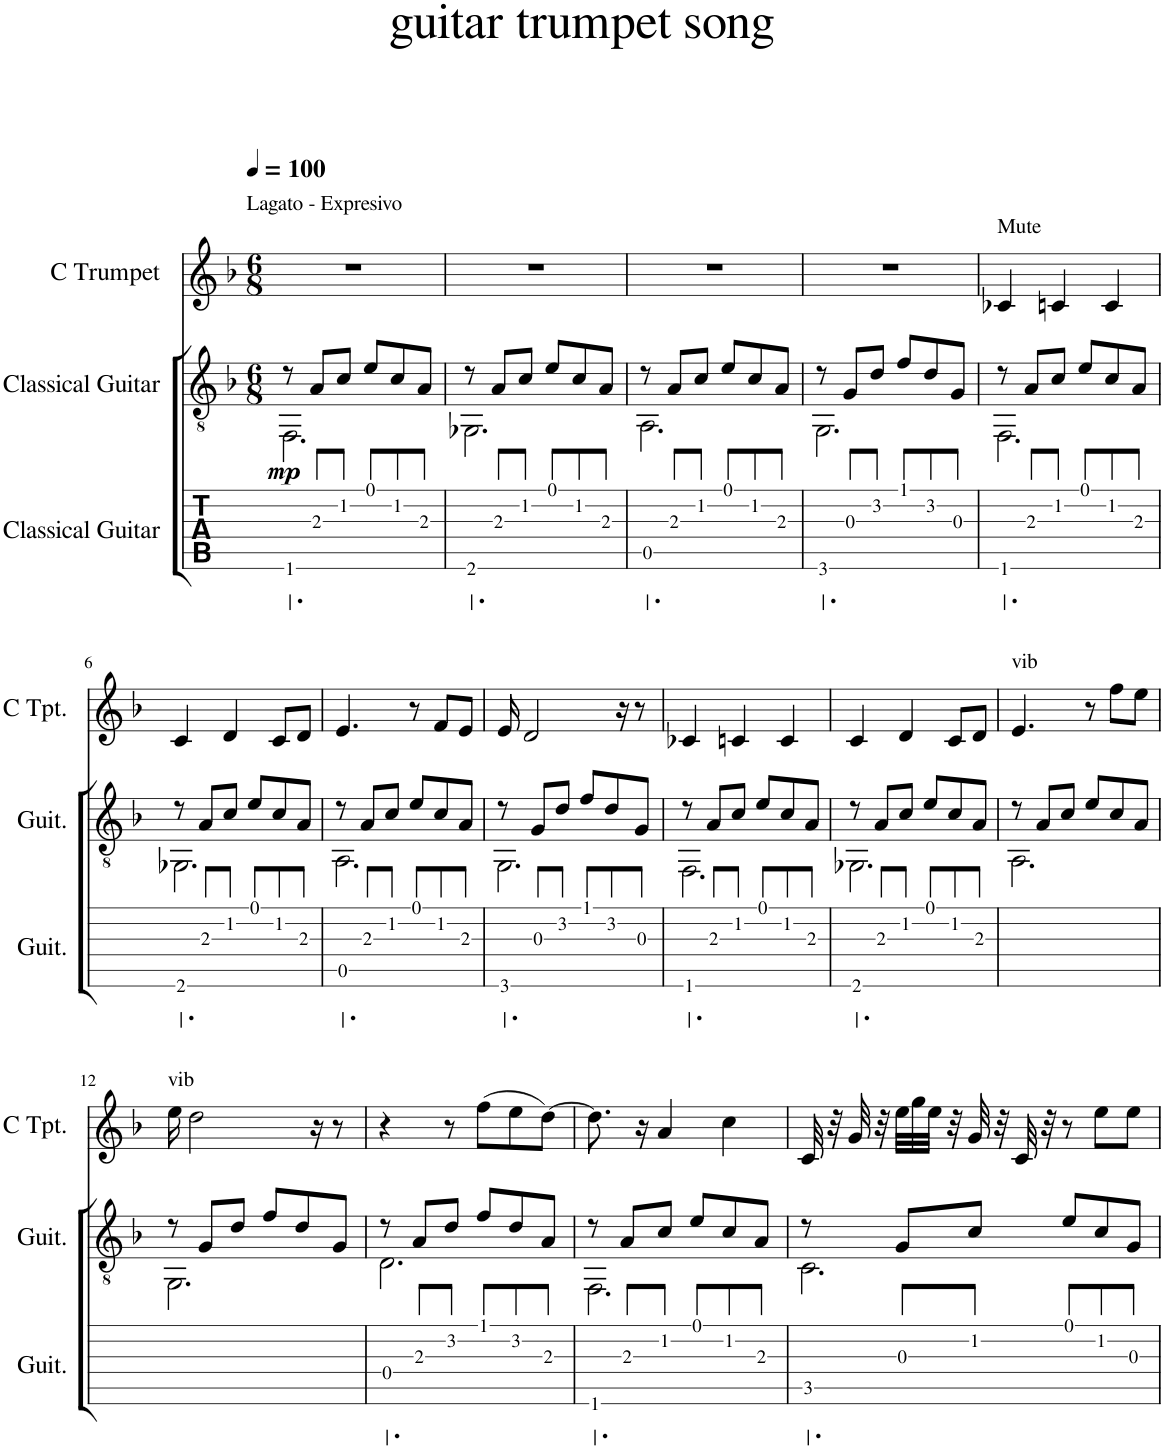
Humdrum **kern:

**kern	**kern	**dynam	**kern
*part3	*part2	*part2	*part1
*staff3	*staff2	*staff2	*staff1
*I"Classical Guitar	*I"Classical Guitar	*	*I"C Trumpet
*I'Guit.	*I'Guit.	*	*I'C Tpt.
*stria6	*	*	*
*	*clefGv2	*	*clefG2
*k[b-]	*k[b-]	*	*k[b-]
*M6/8	*M6/8	*	*M6/8
*MM100	*MM100	*	*MM100
=1	=1	=1	=1
*^	*^	*	*
!	!	!	!	!	!LO:TX:a:t=Lagato - Expresivo
!	!	!	!	!LO:DY:b	!
8r	2.FF\	8r	2.FF\	mp	2.r
8A/L	.	8A/L	.	.	.
8c/J	.	8c/J	.	.	.
8e/L	.	8e/L	.	.	.
8c/	.	8c/	.	.	.
8A/J	.	8A/J	.	.	.
=2	=2	=2	=2	=2	=2
8r	2.GG-X\	8r	2.GG-X\	.	2.r
8A/L	.	8A/L	.	.	.
8c/J	.	8c/J	.	.	.
8e/L	.	8e/L	.	.	.
8c/	.	8c/	.	.	.
8A/J	.	8A/J	.	.	.
=3	=3	=3	=3	=3	=3
8r	2.AA\	8r	2.AA\	.	2.r
8A/L	.	8A/L	.	.	.
8c/J	.	8c/J	.	.	.
8e/L	.	8e/L	.	.	.
8c/	.	8c/	.	.	.
8A/J	.	8A/J	.	.	.
=4	=4	=4	=4	=4	=4
8r	2.GG\	8r	2.GG\	.	2.r
8G/L	.	8G/L	.	.	.
8d/J	.	8d/J	.	.	.
8f/L	.	8f/L	.	.	.
8d/	.	8d/	.	.	.
8G/J	.	8G/J	.	.	.
=5	=5	=5	=5	=5	=5
!	!	!	!	!	!LO:TX:a:t=Mute
8r	2.FF\	8r	2.FF\	.	4c-X/
8A/L	.	8A/L	.	.	.
8c/J	.	8c/J	.	.	4cn/
8e/L	.	8e/L	.	.	.
8c/	.	8c/	.	.	4c/
8A/J	.	8A/J	.	.	.
!!LO:LB:g=z
=6	=6	=6	=6	=6	=6
8r	2.GG-X\	8r	2.GG-X\	.	4c/
8A/L	.	8A/L	.	.	.
8c/J	.	8c/J	.	.	4d/
8e/L	.	8e/L	.	.	.
8c/	.	8c/	.	.	8c/L
8A/J	.	8A/J	.	.	8d/J
=7	=7	=7	=7	=7	=7
8r	2.AA\	8r	2.AA\	.	4.e/
8A/L	.	8A/L	.	.	.
8c/J	.	8c/J	.	.	.
8e/L	.	8e/L	.	.	8r
8c/	.	8c/	.	.	8f/L
8A/J	.	8A/J	.	.	8e/J
=8	=8	=8	=8	=8	=8
8r	2.GG\	8r	2.GG\	.	16e/
.	.	.	.	.	2d/
8G/L	.	8G/L	.	.	.
8d/J	.	8d/J	.	.	.
8f/L	.	8f/L	.	.	.
8d/	.	8d/	.	.	.
.	.	.	.	.	16r
8G/J	.	8G/J	.	.	8r
=9	=9	=9	=9	=9	=9
8r	2.FF\	8r	2.FF\	.	4c-X/
8A/L	.	8A/L	.	.	.
8c/J	.	8c/J	.	.	4cn/
8e/L	.	8e/L	.	.	.
8c/	.	8c/	.	.	4c/
8A/J	.	8A/J	.	.	.
=10	=10	=10	=10	=10	=10
8r	2.GG-X\	8r	2.GG-X\	.	4c/
8A/L	.	8A/L	.	.	.
8c/J	.	8c/J	.	.	4d/
8e/L	.	8e/L	.	.	.
8c/	.	8c/	.	.	8c/L
8A/J	.	8A/J	.	.	8d/J
*v	*v	*	*	*	*
=11	=11	=11	=11	=11
!	!	!	!	!LO:TX:a:t=vib
2.r	8r	2.AA\	.	4.e/
.	8A/L	.	.	.
.	8c/J	.	.	.
.	8e/L	.	.	8r
.	8c/	.	.	8ff\L
.	8A/J	.	.	8ee\J
!!LO:LB:g=z
=12	=12	=12	=12	=12
!	!	!	!	!LO:TX:a:t=vib
2.r	8r	2.GG\	.	16ee\
.	.	.	.	2dd\
.	8G/L	.	.	.
.	8d/J	.	.	.
.	8f/L	.	.	.
.	8d/	.	.	.
.	.	.	.	16r
.	8G/J	.	.	8r
=13	=13	=13	=13	=13
*^	*	*	*	*
8r	2.D\	8r	2.D\	.	4r
8A/L	.	8A/L	.	.	.
8d/J	.	8d/J	.	.	8r
8f/L	.	8f/L	.	.	(8ff\L
8d/	.	8d/	.	.	8ee\
8A/J	.	8A/J	.	.	[8dd\J)
=14	=14	=14	=14	=14	=14
8r	2.FF\	8r	2.FF\	.	8.dd\]
8A/L	.	8A/L	.	.	.
.	.	.	.	.	16r
8c/J	.	8c/J	.	.	4a/
8e/L	.	8e/L	.	.	.
8c/	.	8c/	.	.	4cc\
8A/J	.	8A/J	.	.	.
=15	=15	=15	=15	=15	=15
8r	2.C\	8r	2.C\	.	32c/
.	.	.	.	.	32r
.	.	.	.	.	32g/
.	.	.	.	.	32r
8G/L	.	8G/L	.	.	32ee\LLL
.	.	.	.	.	32gg\
.	.	.	.	.	32ee\JJJ
.	.	.	.	.	32r
8c/J	.	8c/J	.	.	32g/
.	.	.	.	.	32r
.	.	.	.	.	32c/
.	.	.	.	.	32r
8e/L	.	8e/L	.	.	8r
8c/	.	8c/	.	.	8ee\L
8G/J	.	8G/J	.	.	8ee\J
*v	*v	*	*	*	*
*	*v	*v	*	*
=	=	=	=
*-	*-	*-	*-
